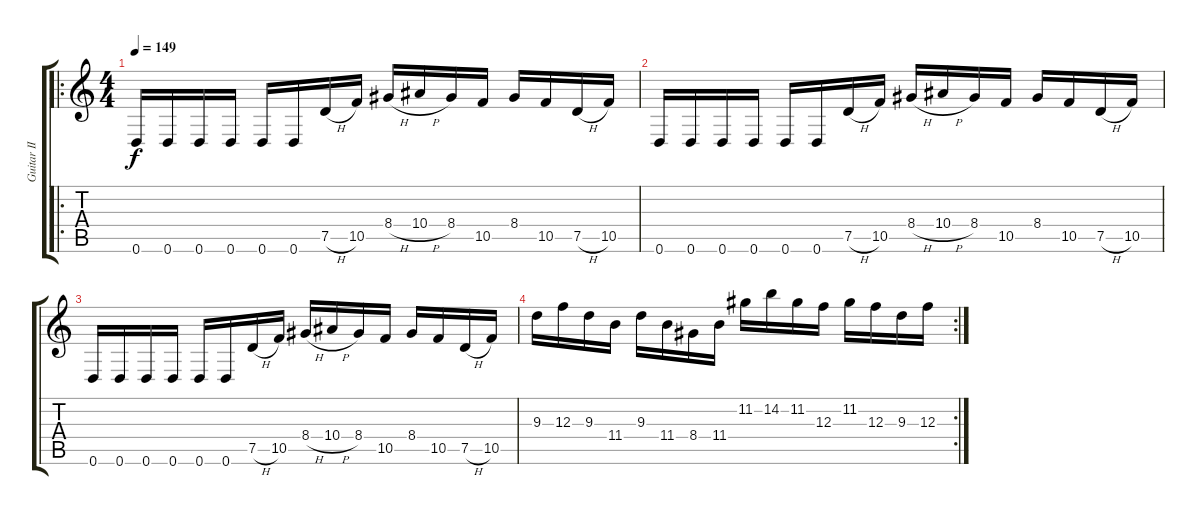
\track ("Guitar II [Vogg]" "Guitar II ") {instrument distortionguitar}
\staff {score tabs}
\tuning (D4 A3 F3 C3 G2 D2) {hide}
\ro
\ts (4 4)
\tempo 149
\clef g2
\ks c
0.6.16{dy f} 0.6.16 0.6.16 0.6.16 0.6.16 0.6.16 7.5{h}.16 10.5.16 8.4{h}.16 10.4{h}.16 8.4.16 10.5.16 8.4.16 10.5.16 7.5{h}.16 10.5.16 |
0.6.16 0.6.16 0.6.16 0.6.16 0.6.16 0.6.16 7.5{h}.16 10.5.16 8.4{h}.16 10.4{h}.16 8.4.16 10.5.16 8.4.16 10.5.16 7.5{h}.16 10.5.16 |
0.6.16 0.6.16 0.6.16 0.6.16 0.6.16 0.6.16 7.5{h}.16 10.5.16 8.4{h}.16 10.4{h}.16 8.4.16 10.5.16 8.4.16 10.5.16 7.5{h}.16 10.5.16 |
\rc 2
9.3.16 12.3.16 9.3.16 11.4.16 9.3.16 11.4.16 8.4.16 11.4.16 11.2.16 14.2.16 11.2.16 12.3.16 11.2.16 12.3.16 9.3.16 12.3.16
